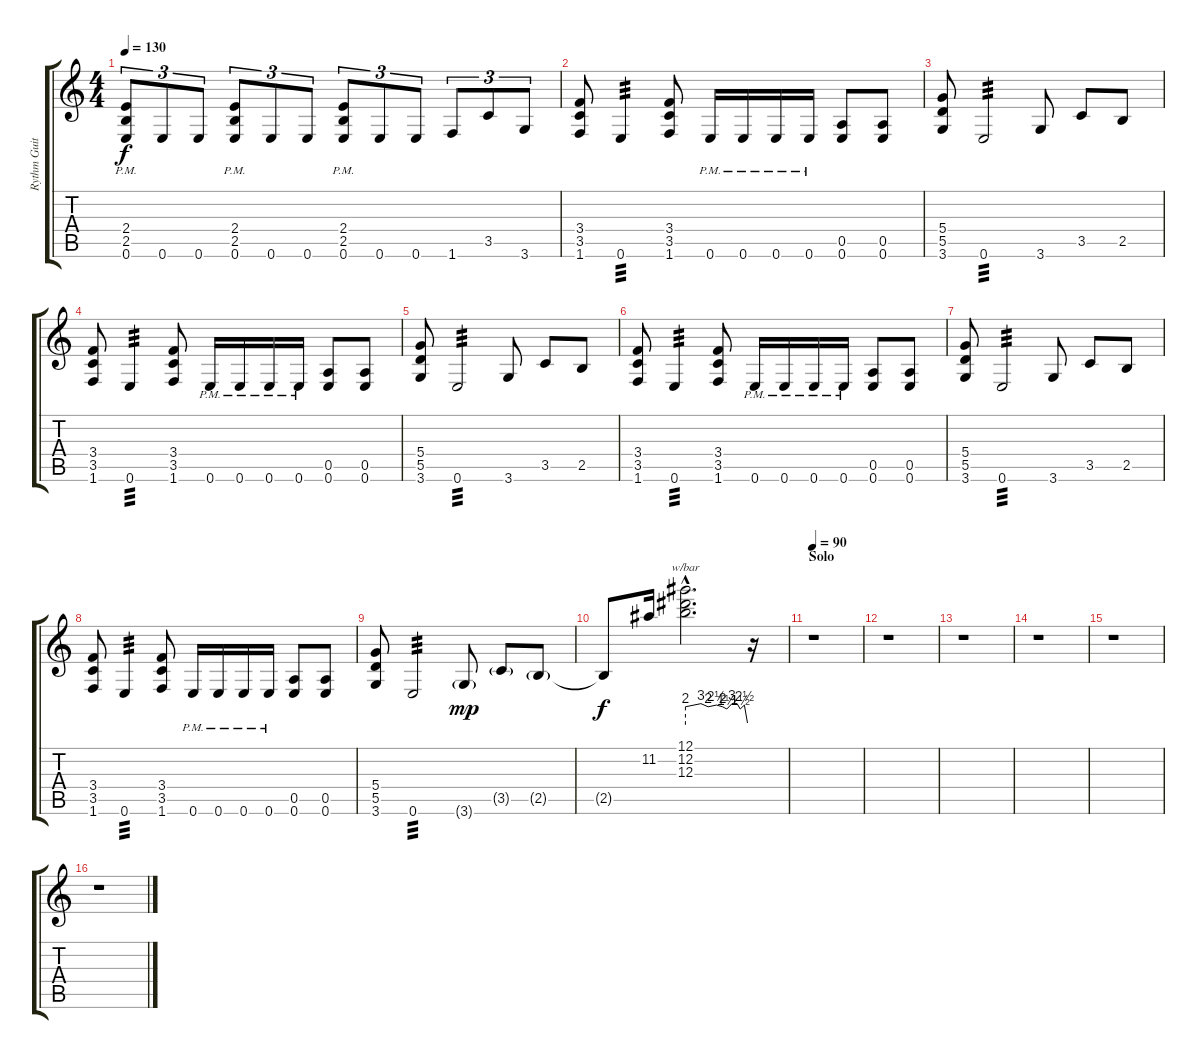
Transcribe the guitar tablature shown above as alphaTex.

\track ("Rythm Guitar" "Rythm Guit") {instrument distortionguitar}
\staff {score tabs}
\tuning (E4 B3 G3 D3 A2 E2) {hide}
\ts (4 4)
\tempo 130
\clef g2
\ks c
(2.4{pm} 2.5{pm} 0.6{pm}).8{tu (3 2) dy f} 0.6.8{tu (3 2)} 0.6.8{tu (3 2)} (2.4{pm} 2.5{pm} 0.6{pm}).8{tu (3 2)} 0.6.8{tu (3 2)} 0.6.8{tu (3 2)} (2.4{pm} 2.5{pm} 0.6{pm}).8{tu (3 2)} 0.6.8{tu (3 2)} 0.6.8{tu (3 2)} 1.6.8{tu (3 2)} 3.5.8{tu (3 2)} 3.6.8{tu (3 2)} |
(3.4 3.5 1.6).8 0.6.4{tp 3} (3.4 3.5 1.6).8 0.6{pm}.16 0.6{pm}.16 0.6{pm}.16 0.6{pm}.16 (0.5 0.6).8 (0.5 0.6).8 |
(5.4 5.5 3.6).8 0.6.2{tp 3} 3.6.8 3.5.8 2.5.8 |
(3.4 3.5 1.6).8 0.6.4{tp 3} (3.4 3.5 1.6).8 0.6{pm}.16 0.6{pm}.16 0.6{pm}.16 0.6{pm}.16 (0.5 0.6).8 (0.5 0.6).8 |
(5.4 5.5 3.6).8 0.6.2{tp 3} 3.6.8 3.5.8 2.5.8 |
(3.4 3.5 1.6).8 0.6.4{tp 3} (3.4 3.5 1.6).8 0.6{pm}.16 0.6{pm}.16 0.6{pm}.16 0.6{pm}.16 (0.5 0.6).8 (0.5 0.6).8 |
(5.4 5.5 3.6).8 0.6.2{tp 3} 3.6.8 3.5.8 2.5.8 |
(3.4 3.5 1.6).8 0.6.4{tp 3} (3.4 3.5 1.6).8 0.6{pm}.16 0.6{pm}.16 0.6{pm}.16 0.6{pm}.16 (0.5 0.6).8 (0.5 0.6).8 |
(5.4 5.5 3.6).8 0.6.2{tp 3} 3.6{g}.8{dy mp} 3.5{g}.8 2.5{g}.8 |
2.5{t}.8{dy f} 11.2.16 (12.1{hac} 12.2{hac} 12.3{hac}).2{d tbe (custom default 0 8 15 12 22 8 30 10 36 8 40 6 45 12 50 12 53 6 57 10 60 0)} r.16 |
\section ("" "Solo")
\tempo 90
r.1 |
r.1 |
r.1 |
r.1 |
r.1 |
r.1
